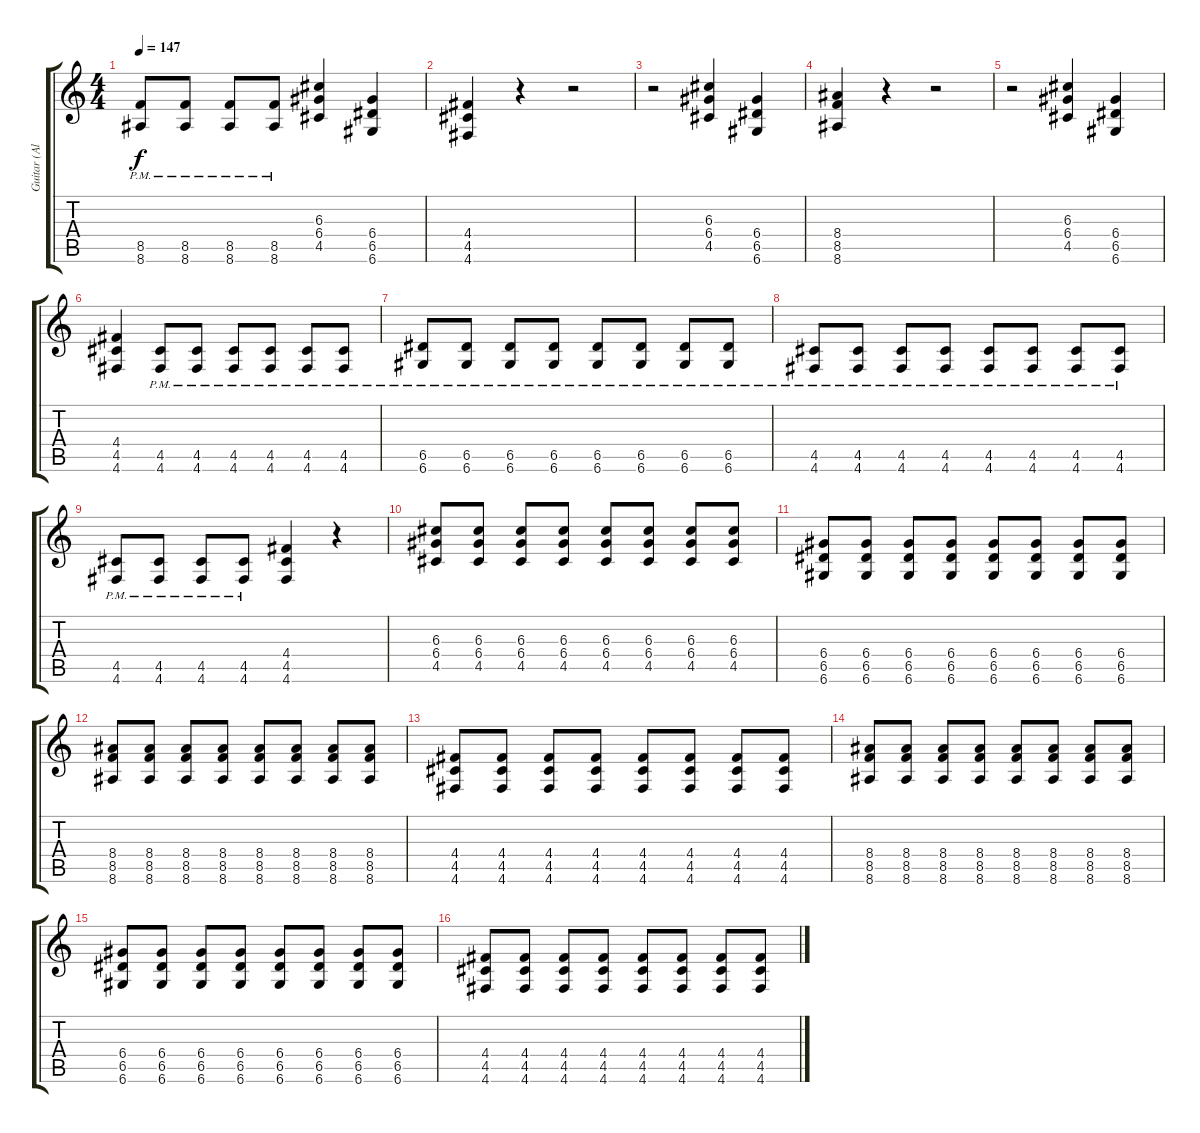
\track ("Guitar (Alex - Right)" "Guitar (Al") {instrument distortionguitar}
\staff {score tabs}
\tuning (E4 B3 G3 D3 A2 D2) {hide}
\ts (4 4)
\tempo 147
\clef g2
\ks c
(8.5{pm} 8.6{pm}).8{dy f} (8.5{pm} 8.6{pm}).8 (8.5{pm} 8.6{pm}).8 (8.5{pm} 8.6{pm}).8 (6.3 6.4 4.5).4 (6.4 6.5 6.6).4 |
(4.4 4.5 4.6).4 r.4 r.2 |
r.2 (6.3 6.4 4.5).4 (6.4 6.5 6.6).4 |
(8.4 8.5 8.6).4 r.4 r.2 |
r.2 (6.3 6.4 4.5).4 (6.4 6.5 6.6).4 |
(4.4 4.5 4.6).4 (4.5{pm} 4.6{pm}).8 (4.5{pm} 4.6{pm}).8 (4.5{pm} 4.6{pm}).8 (4.5{pm} 4.6{pm}).8 (4.5{pm} 4.6{pm}).8 (4.5{pm} 4.6{pm}).8 |
(6.5{pm} 6.6{pm}).8 (6.5{pm} 6.6{pm}).8 (6.5{pm} 6.6{pm}).8 (6.5{pm} 6.6{pm}).8 (6.5{pm} 6.6{pm}).8 (6.5{pm} 6.6{pm}).8 (6.5{pm} 6.6{pm}).8 (6.5{pm} 6.6{pm}).8 |
(4.5{pm} 4.6{pm}).8 (4.5{pm} 4.6{pm}).8 (4.5{pm} 4.6{pm}).8 (4.5{pm} 4.6{pm}).8 (4.5{pm} 4.6{pm}).8 (4.5{pm} 4.6{pm}).8 (4.5{pm} 4.6{pm}).8 (4.5{pm} 4.6{pm}).8 |
(4.5{pm} 4.6{pm}).8 (4.5{pm} 4.6{pm}).8 (4.5{pm} 4.6{pm}).8 (4.5{pm} 4.6).8 (4.4 4.5 4.6).4 r.4 |
(6.3 6.4 4.5).8 (6.3 6.4 4.5).8 (6.3 6.4 4.5).8 (6.3 6.4 4.5).8 (6.3 6.4 4.5).8 (6.3 6.4 4.5).8 (6.3 6.4 4.5).8 (6.3 6.4 4.5).8 |
(6.4 6.5 6.6).8 (6.4 6.5 6.6).8 (6.4 6.5 6.6).8 (6.4 6.5 6.6).8 (6.4 6.5 6.6).8 (6.4 6.5 6.6).8 (6.4 6.5 6.6).8 (6.4 6.5 6.6).8 |
(8.4 8.5 8.6).8 (8.4 8.5 8.6).8 (8.4 8.5 8.6).8 (8.4 8.5 8.6).8 (8.4 8.5 8.6).8 (8.4 8.5 8.6).8 (8.4 8.5 8.6).8 (8.4 8.5 8.6).8 |
(4.4 4.5 4.6).8 (4.4 4.5 4.6).8 (4.4 4.5 4.6).8 (4.4 4.5 4.6).8 (4.4 4.5 4.6).8 (4.4 4.5 4.6).8 (4.4 4.5 4.6).8 (4.4 4.5 4.6).8 |
(8.4 8.5 8.6).8 (8.4 8.5 8.6).8 (8.4 8.5 8.6).8 (8.4 8.5 8.6).8 (8.4 8.5 8.6).8 (8.4 8.5 8.6).8 (8.4 8.5 8.6).8 (8.4 8.5 8.6).8 |
(6.4 6.5 6.6).8 (6.4 6.5 6.6).8 (6.4 6.5 6.6).8 (6.4 6.5 6.6).8 (6.4 6.5 6.6).8 (6.4 6.5 6.6).8 (6.4 6.5 6.6).8 (6.4 6.5 6.6).8 |
(4.4 4.5 4.6).8 (4.4 4.5 4.6).8 (4.4 4.5 4.6).8 (4.4 4.5 4.6).8 (4.4 4.5 4.6).8 (4.4 4.5 4.6).8 (4.4 4.5 4.6).8 (4.4 4.5 4.6).8
